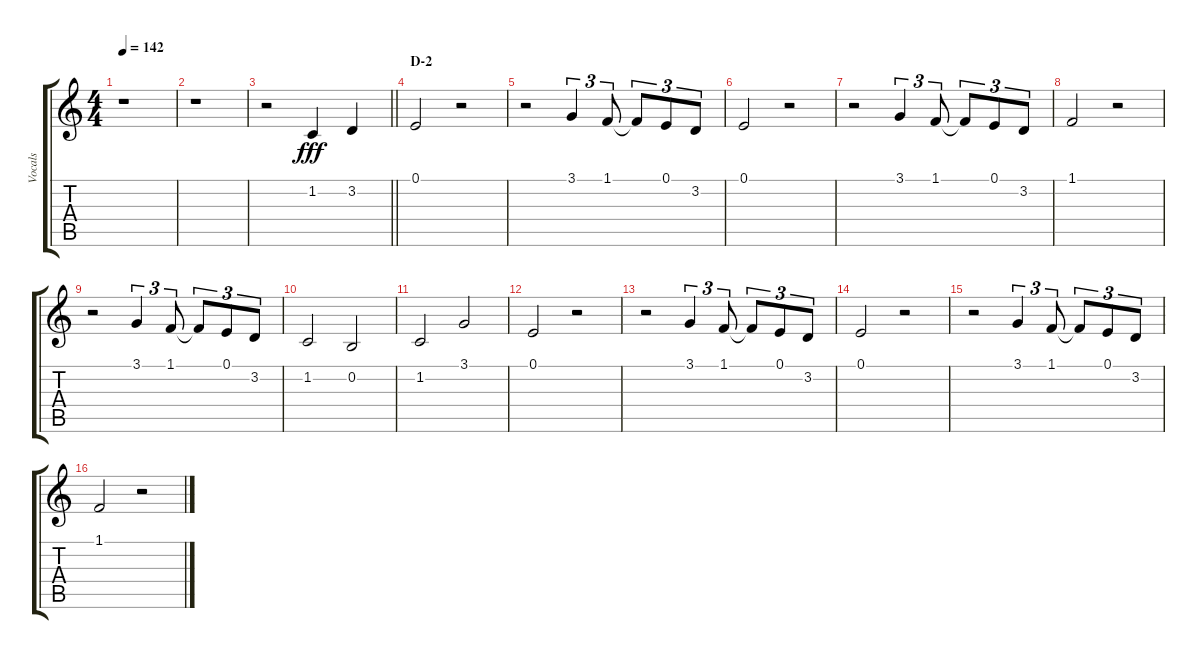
\track ("Vocals" "Vocals") {instrument voiceoohs}
\staff {score tabs}
\tuning (E4 B3 G3 D3 A2 E2) {hide}
\ts (4 4)
\tempo 142
\clef g2
\ks c
r.1{dy fff} |
r.1 |
\barLineRight lightlight
r.2 1.2.4 3.2.4 |
\section ("" "D-2")
0.1.2 r.2 |
r.2 3.1.4{tu (3 2)} 1.1.8{tu (3 2)} 1.1{t}.8{tu (3 2)} 0.1.8{tu (3 2)} 3.2.8{tu (3 2)} |
0.1.2 r.2 |
r.2 3.1.4{tu (3 2)} 1.1.8{tu (3 2)} 1.1{t}.8{tu (3 2)} 0.1.8{tu (3 2)} 3.2.8{tu (3 2)} |
1.1.2 r.2 |
r.2 3.1.4{tu (3 2)} 1.1.8{tu (3 2)} 1.1{t}.8{tu (3 2)} 0.1.8{tu (3 2)} 3.2.8{tu (3 2)} |
1.2.2 0.2.2 |
1.2.2 3.1.2 |
0.1.2 r.2 |
r.2 3.1.4{tu (3 2)} 1.1.8{tu (3 2)} 1.1{t}.8{tu (3 2)} 0.1.8{tu (3 2)} 3.2.8{tu (3 2)} |
0.1.2 r.2 |
r.2 3.1.4{tu (3 2)} 1.1.8{tu (3 2)} 1.1{t}.8{tu (3 2)} 0.1.8{tu (3 2)} 3.2.8{tu (3 2)} |
1.1.2 r.2
